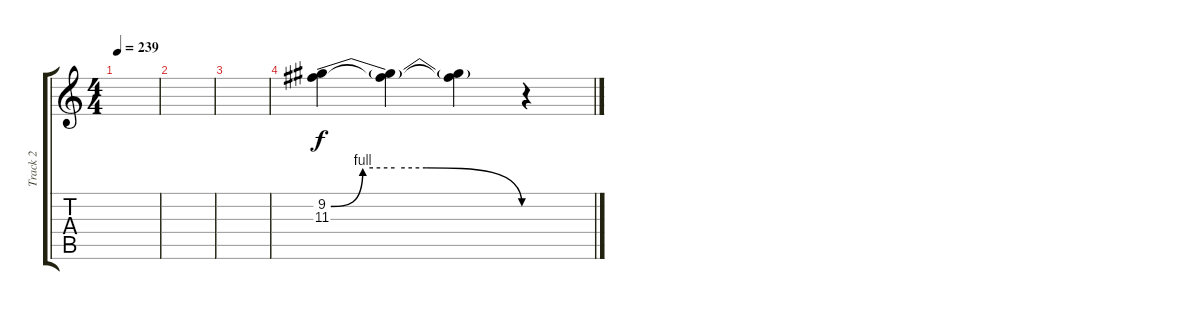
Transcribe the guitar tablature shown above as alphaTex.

\track ("Track 2" "Track 2") {instrument overdrivenguitar}
\staff {score tabs}
\tuning (E4 B3 G3 D3 A2 E2) {hide}
\ts (4 4)
\tempo 239
\clef g2
\ks c
|
|
|
(9.2{be (custom 0 0 10 4 20 4 30 4 60 0)} 11.3).4 (9.2{t} 11.3{t}).4{dy f} (9.2{t} 11.3{t}).4 r.4{balance 8}
